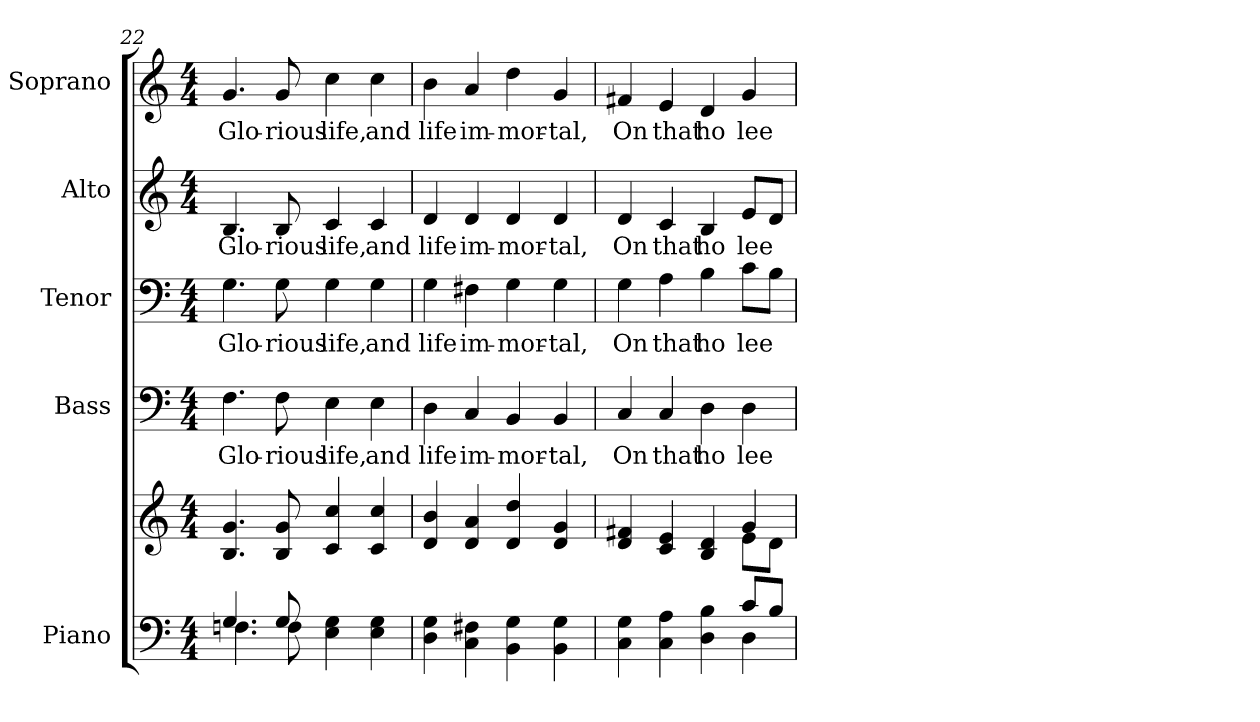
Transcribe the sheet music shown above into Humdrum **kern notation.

**kern	**kern	**kern	**text	**kern	**text	**kern	**text	**kern	**text
*part5	*part5	*part4	*part4	*part3	*part3	*part2	*part2	*part1	*part1
*staff6	*staff5	*staff4	*staff4	*staff3	*staff3	*staff2	*staff2	*staff1	*staff1
*I"Piano	*	*I"Bass	*	*I"Tenor	*	*I"Alto	*	*I"Soprano	*
*I'Pno.	*	*I'B.	*	*I'T.	*	*I'A.	*	*I'S.	*
*clefF4	*clefG2	*clefF4	*	*clefF4	*	*clefG2	*	*clefG2	*
*k[]	*k[]	*k[]	*	*k[]	*	*k[]	*	*k[]	*
*C:	*C:	*C:	*	*C:	*	*C:	*	*C:	*
*M4/4	*M4/4	*M4/4	*	*M4/4	*	*M4/4	*	*M4/4	*
=22	=22	=22	=22	=22	=22	=22	=22	=22	=22
*^	*	*	*	*	*	*	*	*	*
!	!	!	!	!LO:LY:b:color=#000000	!	!	!	!	!	!
!	!	!	!	!	!	!LO:LY:b:color=#000000	!	!	!	!
!	!	!	!	!	!	!	!	!LO:LY:b:color=#000000	!	!
!	!	!	!	!	!	!	!	!	!	!LO:LY:b:color=#000000
4.Gi/	4.Fni\	4.Bi/ 4.gi	4.Fi\	Glo-	4.Gi\	Glo-	4.Bi/	Glo-	4.gi/	Glo-
!	!	!	!	!LO:LY:b:color=#000000	!	!	!	!	!	!
!	!	!	!	!	!	!LO:LY:b:color=#000000	!	!	!	!
!	!	!	!	!	!	!	!	!LO:LY:b:color=#000000	!	!
!	!	!	!	!	!	!	!	!	!	!LO:LY:b:color=#000000
8Gi/	8Fi\	8Bi/ 8gi	8Fi\	-rious	8Gi\	-rious	8Bi/	-rious	8gi/	-rious
!	!	!	!	!LO:LY:b:color=#000000	!	!	!	!	!	!
!	!	!	!	!	!	!LO:LY:b:color=#000000	!	!	!	!
!	!	!	!	!	!	!	!	!LO:LY:b:color=#000000	!	!
!	!	!	!	!	!	!	!	!	!	!LO:LY:b:color=#000000
4Ei\ 4Gi	2ryy	4ci/ 4cci	4Ei\	life,	4Gi\	life,	4ci/	life,	4cci\	life,
!	!	!	!	!LO:LY:b:color=#000000	!	!	!	!	!	!
!	!	!	!	!	!	!LO:LY:b:color=#000000	!	!	!	!
!	!	!	!	!	!	!	!	!LO:LY:b:color=#000000	!	!
!	!	!	!	!	!	!	!	!	!	!LO:LY:b:color=#000000
4Ei\ 4Gi	.	4ci/ 4cci	4Ei\	and	4Gi\	and	4ci/	and	4cci\	and
*v	*v	*	*	*	*	*	*	*	*	*
!!LO:PB:g=z
=23	=23	=23	=23	=23	=23	=23	=23	=23	=23
!	!	!	!LO:LY:b:color=#000000	!	!	!	!	!	!
!	!	!	!	!	!LO:LY:b:color=#000000	!	!	!	!
!	!	!	!	!	!	!	!LO:LY:b:color=#000000	!	!
!	!	!	!	!	!	!	!	!	!LO:LY:b:color=#000000
4Di\ 4Gi	4di/ 4bi	4Di\	life	4Gi\	life	4di/	life	4bi\	life
!	!	!	!LO:LY:b:color=#000000	!	!	!	!	!	!
!	!	!	!	!	!LO:LY:b:color=#000000	!	!	!	!
!	!	!	!	!	!	!	!LO:LY:b:color=#000000	!	!
!	!	!	!	!	!	!	!	!	!LO:LY:b:color=#000000
4Ci\ 4F#Xi	4di/ 4ai	4Ci/	im-	4F#Xi\	im-	4di/	im-	4ai/	im-
!	!	!	!LO:LY:b:color=#000000	!	!	!	!	!	!
!	!	!	!	!	!LO:LY:b:color=#000000	!	!	!	!
!	!	!	!	!	!	!	!LO:LY:b:color=#000000	!	!
!	!	!	!	!	!	!	!	!	!LO:LY:b:color=#000000
4BBi\ 4Gi	4di/ 4ddi	4BBi/	-mor-	4Gi\	-mor-	4di/	-mor-	4ddi\	-mor-
!	!	!	!LO:LY:b:color=#000000	!	!	!	!	!	!
!	!	!	!	!	!LO:LY:b:color=#000000	!	!	!	!
!	!	!	!	!	!	!	!LO:LY:b:color=#000000	!	!
!	!	!	!	!	!	!	!	!	!LO:LY:b:color=#000000
4BBi\ 4Gi	4di/ 4gi	4BBi/	-tal,	4Gi\	-tal,	4di/	-tal,	4gi/	-tal,
=24	=24	=24	=24	=24	=24	=24	=24	=24	=24
*^	*^	*	*	*	*	*	*	*	*
!	!	!	!	!	!LO:LY:b:color=#000000	!	!	!	!	!	!
!	!	!	!	!	!	!	!LO:LY:b:color=#000000	!	!	!	!
!	!	!	!	!	!	!	!	!	!LO:LY:b:color=#000000	!	!
!	!	!	!	!	!	!	!	!	!	!	!LO:LY:b:color=#000000
4Ci\ 4Gi	2ryy	4di/ 4f#Xi	2ryy	4Ci/	On	4Gi\	On	4di/	On	4f#Xi/	On
!	!	!	!	!	!LO:LY:b:color=#000000	!	!	!	!	!	!
!	!	!	!	!	!	!	!LO:LY:b:color=#000000	!	!	!	!
!	!	!	!	!	!	!	!	!	!LO:LY:b:color=#000000	!	!
!	!	!	!	!	!	!	!	!	!	!	!LO:LY:b:color=#000000
4Ci\ 4Ai	.	4ci/ 4ei	.	4Ci/	that	4Ai\	that	4ci/	that	4ei/	that
!	!	!	!	!	!LO:LY:b:color=#000000	!	!	!	!	!	!
!	!	!	!	!	!	!	!LO:LY:b:color=#000000	!	!	!	!
!	!	!	!	!	!	!	!	!	!LO:LY:b:color=#000000	!	!
!	!	!	!	!	!	!	!	!	!	!	!LO:LY:b:color=#000000
4Di\ 4Bi	4ryy	4Bi/ 4di	4ryy	4Di\	ho	4Bi\	ho	4Bi/	ho	4di/	ho
!	!	!	!	!	!LO:LY:b:color=#000000	!	!	!	!	!	!
!	!	!	!	!	!	!	!LO:LY:b:color=#000000	!	!	!	!
!	!	!	!	!	!	!	!	!	!LO:LY:b:color=#000000	!	!
!	!	!	!	!	!	!	!	!	!	!	!LO:LY:b:color=#000000
8ci/L	4Di\	4gi/	8ei\L	4Di\	lee	8ci\L	lee	8ei/L	lee	4gi/	lee
8Bi/J	.	.	8di\J	.	.	8Bi\J	.	8di/J	.	.	.
*v	*v	*	*	*	*	*	*	*	*	*	*
*	*v	*v	*	*	*	*	*	*	*	*
=	=	=	=	=	=	=	=	=	=
*-	*-	*-	*-	*-	*-	*-	*-	*-	*-
